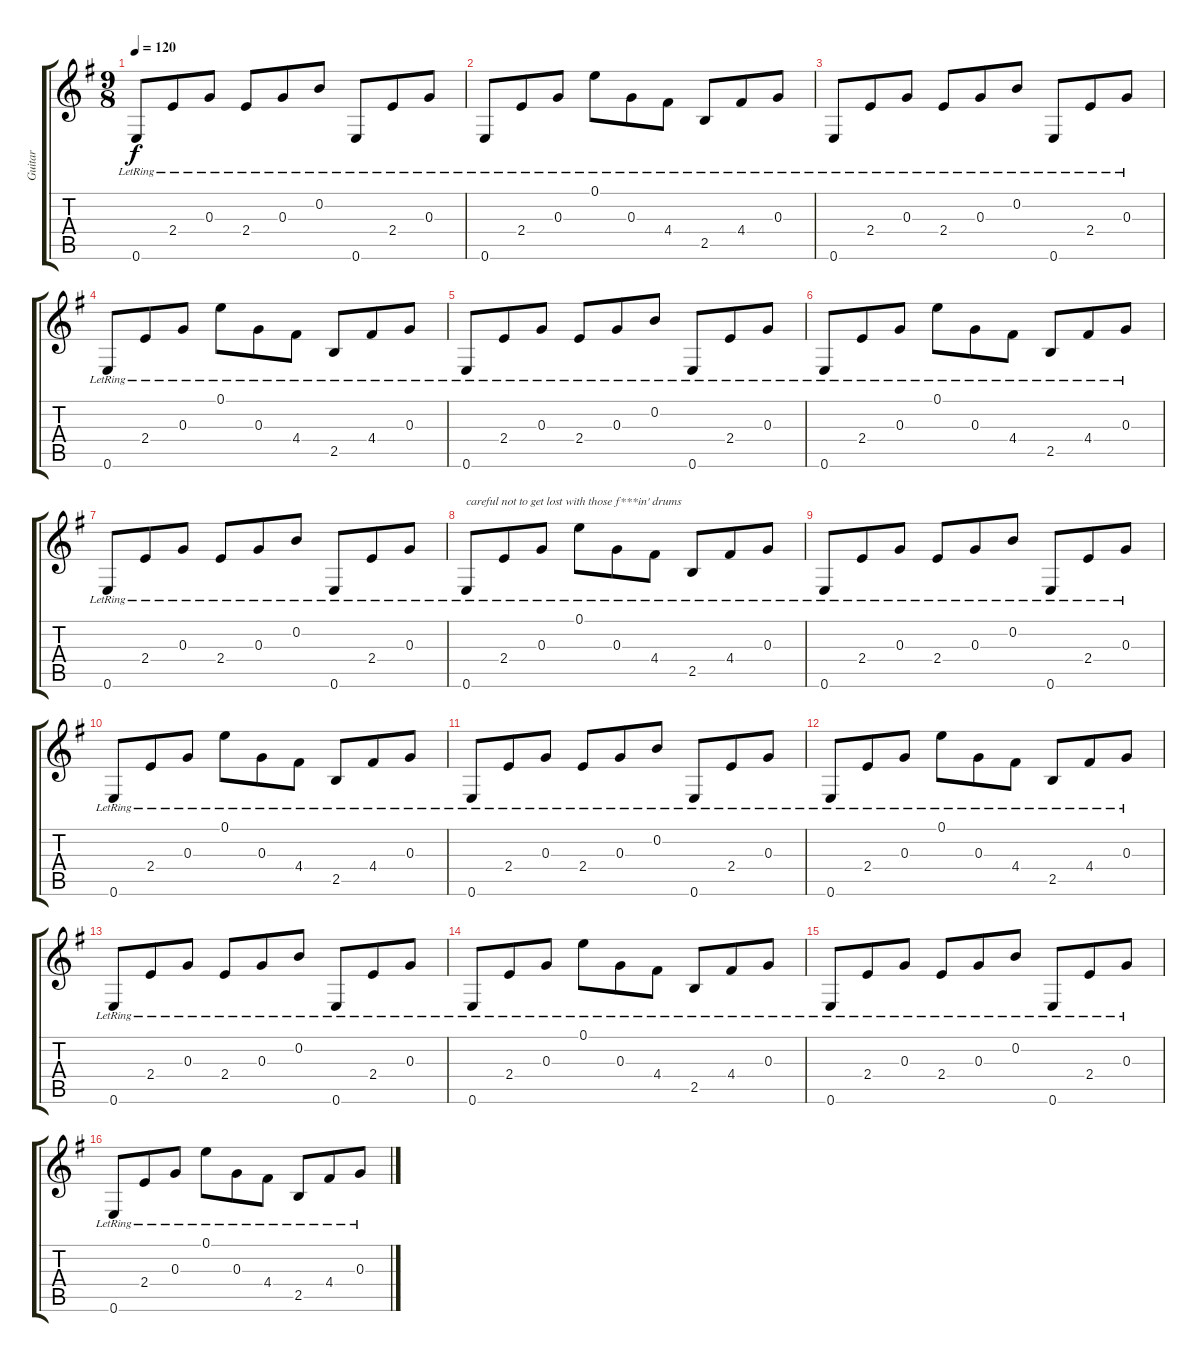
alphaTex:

\track ("Guitar" "Guitar") {instrument electricguitarclean}
\staff {score tabs}
\tuning (E4 B3 G3 D3 A2 E2) {hide}
\ts (9 8)
\tempo 120
\clef g2
\ks g
0.6{lr}.8{dy f} 2.4{lr}.8 0.3{lr}.8 2.4{lr}.8 0.3{lr}.8 0.2{lr}.8 0.6{lr}.8 2.4{lr}.8 0.3{lr}.8 |
0.6{lr}.8 2.4{lr}.8 0.3{lr}.8 0.1{lr}.8 0.3{lr}.8 4.4{lr}.8 2.5{lr}.8 4.4{lr}.8 0.3{lr}.8 |
0.6{lr}.8 2.4{lr}.8 0.3{lr}.8 2.4{lr}.8 0.3{lr}.8 0.2{lr}.8 0.6{lr}.8 2.4{lr}.8 0.3{lr}.8 |
0.6{lr}.8 2.4{lr}.8 0.3{lr}.8 0.1{lr}.8 0.3{lr}.8 4.4{lr}.8 2.5{lr}.8 4.4{lr}.8 0.3{lr}.8 |
0.6{lr}.8 2.4{lr}.8 0.3{lr}.8 2.4{lr}.8 0.3{lr}.8 0.2{lr}.8 0.6{lr}.8 2.4{lr}.8 0.3{lr}.8 |
0.6{lr}.8 2.4{lr}.8 0.3{lr}.8 0.1{lr}.8 0.3{lr}.8 4.4{lr}.8 2.5{lr}.8 4.4{lr}.8 0.3{lr}.8 |
0.6{lr}.8 2.4{lr}.8 0.3{lr}.8 2.4{lr}.8 0.3{lr}.8 0.2{lr}.8 0.6{lr}.8 2.4{lr}.8 0.3{lr}.8 |
0.6{lr}.8{txt "careful not to get lost with those f***in' drums"} 2.4{lr}.8 0.3{lr}.8 0.1{lr}.8 0.3{lr}.8 4.4{lr}.8 2.5{lr}.8 4.4{lr}.8 0.3{lr}.8 |
0.6{lr}.8 2.4{lr}.8 0.3{lr}.8 2.4{lr}.8 0.3{lr}.8 0.2{lr}.8 0.6{lr}.8 2.4{lr}.8 0.3{lr}.8 |
0.6{lr}.8 2.4{lr}.8 0.3{lr}.8 0.1{lr}.8 0.3{lr}.8 4.4{lr}.8 2.5{lr}.8 4.4{lr}.8 0.3{lr}.8 |
0.6{lr}.8 2.4{lr}.8 0.3{lr}.8 2.4{lr}.8 0.3{lr}.8 0.2{lr}.8 0.6{lr}.8 2.4{lr}.8 0.3{lr}.8 |
0.6{lr}.8 2.4{lr}.8 0.3{lr}.8 0.1{lr}.8 0.3{lr}.8 4.4{lr}.8 2.5{lr}.8 4.4{lr}.8 0.3{lr}.8 |
0.6{lr}.8 2.4{lr}.8 0.3{lr}.8 2.4{lr}.8 0.3{lr}.8 0.2{lr}.8 0.6{lr}.8 2.4{lr}.8 0.3{lr}.8 |
0.6{lr}.8 2.4{lr}.8 0.3{lr}.8 0.1{lr}.8 0.3{lr}.8 4.4{lr}.8 2.5{lr}.8 4.4{lr}.8 0.3{lr}.8 |
0.6{lr}.8 2.4{lr}.8 0.3{lr}.8 2.4{lr}.8 0.3{lr}.8 0.2{lr}.8 0.6{lr}.8 2.4{lr}.8 0.3{lr}.8 |
0.6{lr}.8 2.4{lr}.8 0.3{lr}.8 0.1{lr}.8 0.3{lr}.8 4.4{lr}.8 2.5{lr}.8 4.4{lr}.8 0.3{lr}.8
